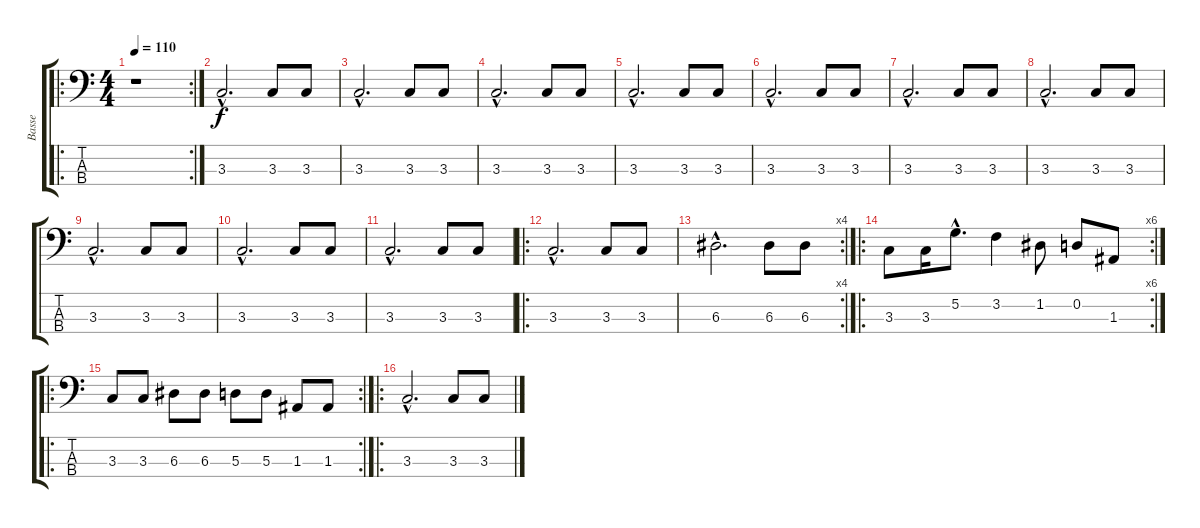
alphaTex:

\track ("Basse" "Basse") {instrument fretlessbass}
\staff {score tabs}
\tuning (G2 D2 A1 E1) {hide}
\ro
\rc 2
\ts (4 4)
\tempo 110
\clef f4
\ks c
r.1{dy f instrument fretlessbass} |
3.3{hac}.2{d} 3.3.8 3.3.8 |
3.3{hac}.2{d} 3.3.8 3.3.8 |
3.3{hac}.2{d} 3.3.8 3.3.8 |
3.3{hac}.2{d} 3.3.8 3.3.8 |
3.3{hac}.2{d} 3.3.8 3.3.8 |
3.3{hac}.2{d} 3.3.8 3.3.8 |
3.3{hac}.2{d} 3.3.8 3.3.8 |
3.3{hac}.2{d} 3.3.8 3.3.8 |
3.3{hac}.2{d} 3.3.8 3.3.8 |
3.3{hac}.2{d} 3.3.8 3.3.8 |
\ro
3.3{hac}.2{d} 3.3.8 3.3.8 |
\rc 4
6.3{hac}.2{d} 6.3.8 6.3.8 |
\ro
\rc 6
3.3.8 3.3.16 5.2{hac}.8{d} 3.2.4 1.2.8 0.2.8 1.3.8 |
\ro
\rc 2
3.3.8 3.3.8 6.3.8 6.3.8 5.3.8 5.3.8 1.3.8 1.3.8 |
\ro
3.3{hac}.2{d} 3.3.8 3.3.8
